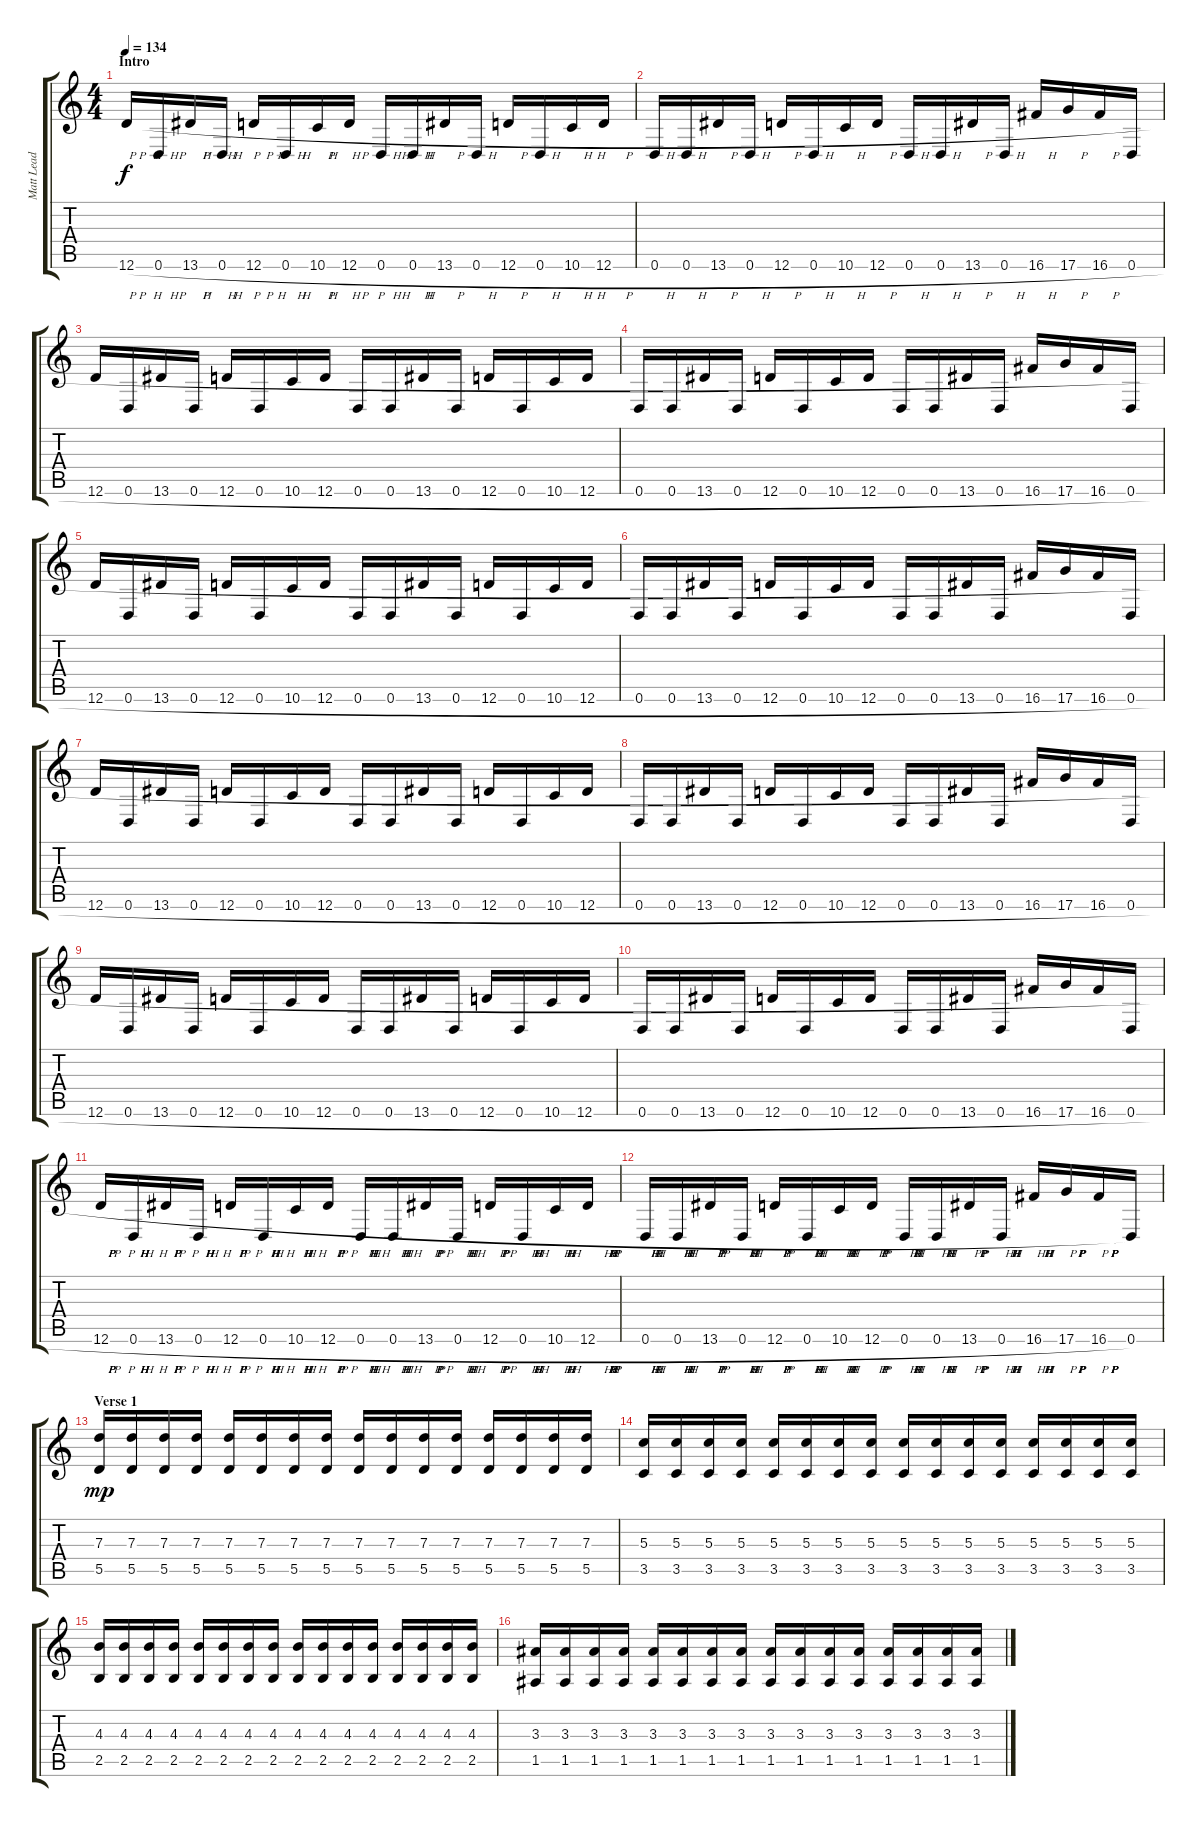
\track ("Matt Lead Guitar" "Matt Lead ") {instrument overdrivenguitar}
\staff {score tabs}
\tuning (E4 B3 G3 D3 A2 D2) {hide}
\ts (4 4)
\section ("" "Intro")
\tempo 134
\clef g2
\ks c
12.6{h}.16{dy f instrument overdrivenguitar} 0.6{h}.16 13.6{h}.16 0.6{h}.16 12.6{h}.16 0.6{h}.16 10.6{h}.16 12.6{h}.16 0.6{h}.16 0.6{h}.16 13.6{h}.16 0.6{h}.16 12.6{h}.16 0.6{h}.16 10.6{h}.16 12.6{h}.16 |
0.6{h}.16 0.6{h}.16 13.6{h}.16 0.6{h}.16 12.6{h}.16 0.6{h}.16 10.6{h}.16 12.6{h}.16 0.6{h}.16 0.6{h}.16 13.6{h}.16 0.6{h}.16 16.6{h}.16 17.6{h}.16 16.6{h}.16 0.6{h}.16 |
12.6{h}.16 0.6{h}.16 13.6{h}.16 0.6{h}.16 12.6{h}.16 0.6{h}.16 10.6{h}.16 12.6{h}.16 0.6{h}.16 0.6{h}.16 13.6{h}.16 0.6{h}.16 12.6{h}.16 0.6{h}.16 10.6{h}.16 12.6{h}.16 |
0.6{h}.16 0.6{h}.16 13.6{h}.16 0.6{h}.16 12.6{h}.16 0.6{h}.16 10.6{h}.16 12.6{h}.16 0.6{h}.16 0.6{h}.16 13.6{h}.16 0.6{h}.16 16.6{h}.16 17.6{h}.16 16.6{h}.16 0.6{h}.16 |
12.6{h}.16 0.6{h}.16 13.6{h}.16 0.6{h}.16 12.6{h}.16 0.6{h}.16 10.6{h}.16 12.6{h}.16 0.6{h}.16 0.6{h}.16 13.6{h}.16 0.6{h}.16 12.6{h}.16 0.6{h}.16 10.6{h}.16 12.6{h}.16 |
0.6{h}.16 0.6{h}.16 13.6{h}.16 0.6{h}.16 12.6{h}.16 0.6{h}.16 10.6{h}.16 12.6{h}.16 0.6{h}.16 0.6{h}.16 13.6{h}.16 0.6{h}.16 16.6{h}.16 17.6{h}.16 16.6{h}.16 0.6{h}.16 |
12.6{h}.16 0.6{h}.16 13.6{h}.16 0.6{h}.16 12.6{h}.16 0.6{h}.16 10.6{h}.16 12.6{h}.16 0.6{h}.16 0.6{h}.16 13.6{h}.16 0.6{h}.16 12.6{h}.16 0.6{h}.16 10.6{h}.16 12.6{h}.16 |
0.6{h}.16 0.6{h}.16 13.6{h}.16 0.6{h}.16 12.6{h}.16 0.6{h}.16 10.6{h}.16 12.6{h}.16 0.6{h}.16 0.6{h}.16 13.6{h}.16 0.6{h}.16 16.6{h}.16 17.6{h}.16 16.6{h}.16 0.6{h}.16 |
12.6{h}.16 0.6{h}.16 13.6{h}.16 0.6{h}.16 12.6{h}.16 0.6{h}.16 10.6{h}.16 12.6{h}.16 0.6{h}.16 0.6{h}.16 13.6{h}.16 0.6{h}.16 12.6{h}.16 0.6{h}.16 10.6{h}.16 12.6{h}.16 |
0.6{h}.16 0.6{h}.16 13.6{h}.16 0.6{h}.16 12.6{h}.16 0.6{h}.16 10.6{h}.16 12.6{h}.16 0.6{h}.16 0.6{h}.16 13.6{h}.16 0.6{h}.16 16.6{h}.16 17.6{h}.16 16.6{h}.16 0.6{h}.16 |
12.6{h}.16 0.6{h}.16 13.6{h}.16 0.6{h}.16 12.6{h}.16 0.6{h}.16 10.6{h}.16 12.6{h}.16 0.6{h}.16 0.6{h}.16 13.6{h}.16 0.6{h}.16 12.6{h}.16 0.6{h}.16 10.6{h}.16 12.6{h}.16 |
0.6{h}.16 0.6{h}.16 13.6{h}.16 0.6{h}.16 12.6{h}.16 0.6{h}.16 10.6{h}.16 12.6{h}.16 0.6{h}.16 0.6{h}.16 13.6{h}.16 0.6{h}.16 16.6{h}.16 17.6{h}.16 16.6{h}.16 0.6.16 |
\section ("" "Verse 1")
(7.3 5.5).16{dy mp} (7.3 5.5).16 (7.3 5.5).16 (7.3 5.5).16 (7.3 5.5).16 (7.3 5.5).16 (7.3 5.5).16 (7.3 5.5).16 (7.3 5.5).16 (7.3 5.5).16 (7.3 5.5).16 (7.3 5.5).16 (7.3 5.5).16 (7.3 5.5).16 (7.3 5.5).16 (7.3 5.5).16 |
(5.3 3.5).16 (5.3 3.5).16 (5.3 3.5).16 (5.3 3.5).16 (5.3 3.5).16 (5.3 3.5).16 (5.3 3.5).16 (5.3 3.5).16 (5.3 3.5).16 (5.3 3.5).16 (5.3 3.5).16 (5.3 3.5).16 (5.3 3.5).16 (5.3 3.5).16 (5.3 3.5).16 (5.3 3.5).16 |
(4.3 2.5).16 (4.3 2.5).16 (4.3 2.5).16 (4.3 2.5).16 (4.3 2.5).16 (4.3 2.5).16 (4.3 2.5).16 (4.3 2.5).16 (4.3 2.5).16 (4.3 2.5).16 (4.3 2.5).16 (4.3 2.5).16 (4.3 2.5).16 (4.3 2.5).16 (4.3 2.5).16 (4.3 2.5).16 |
(3.3 1.5).16 (3.3 1.5).16 (3.3 1.5).16 (3.3 1.5).16 (3.3 1.5).16 (3.3 1.5).16 (3.3 1.5).16 (3.3 1.5).16 (3.3 1.5).16 (3.3 1.5).16 (3.3 1.5).16 (3.3 1.5).16 (3.3 1.5).16 (3.3 1.5).16 (3.3 1.5).16 (3.3 1.5).16
